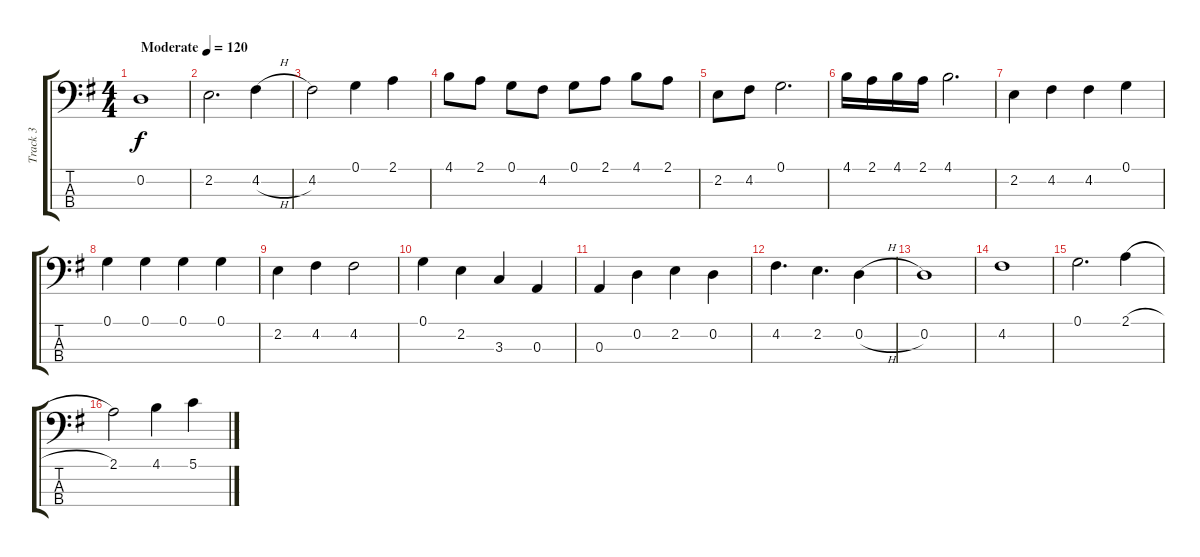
\track ("Track 3" "Track 3") {instrument electricbassfinger}
\staff {score tabs}
\tuning (G2 D2 A1 E1) {hide}
\ts (4 4)
\tempo (120 "Moderate")
\clef f4
\ks g
0.2.1{dy f instrument electricbassfinger} |
2.2.2{d} 4.2{h}.4 |
4.2.2 0.1.4 2.1.4 |
4.1.8 2.1.8 0.1.8 4.2.8 0.1.8 2.1.8 4.1.8 2.1.8 |
2.2.8 4.2.8 0.1.2{d} |
4.1.16 2.1.16 4.1.16 2.1.16 4.1.2{d} |
2.2.4 4.2.4 4.2.4 0.1.4 |
0.1.4 0.1.4 0.1.4 0.1.4 |
2.2.4 4.2.4 4.2.2 |
0.1.4 2.2.4 3.3.4 0.3.4 |
0.3.4 0.2.4 2.2.4 0.2.4 |
4.2.4{d} 2.2.4{d} 0.2{h}.4 |
0.2.1 |
4.2.1 |
0.1.2{d} 2.1{h}.4 |
2.1.2 4.1.4 5.1.4
